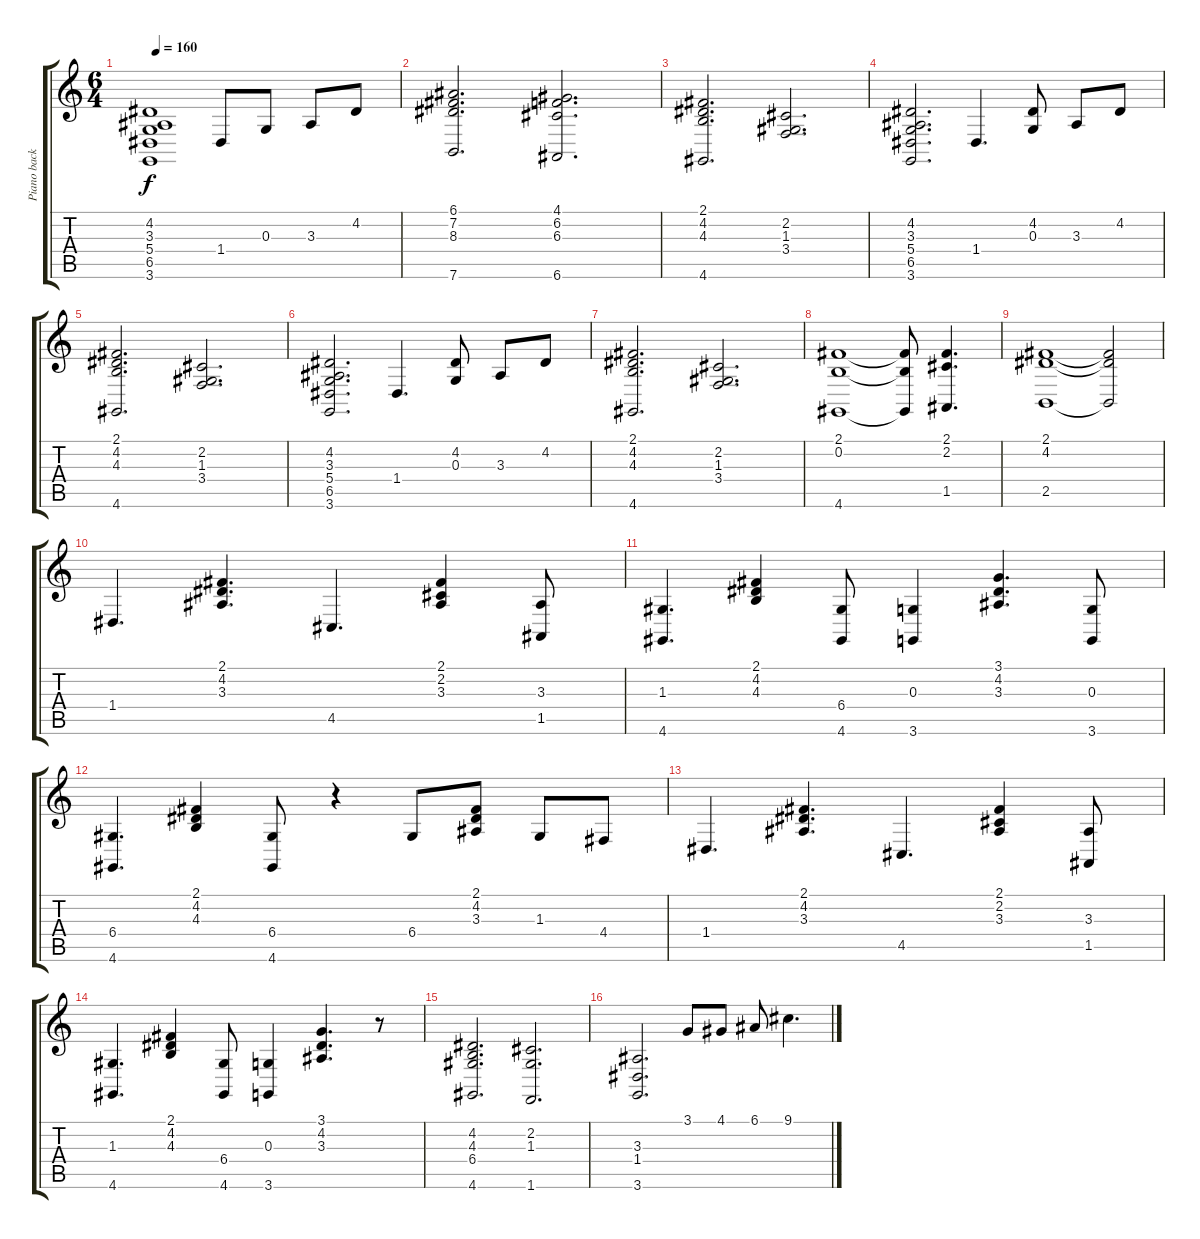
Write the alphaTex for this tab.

\track ("Piano back up" "Piano back") {instrument acousticgrandpiano}
\staff {score tabs}
\tuning (E4 B3 G3 D3 A2 E2) {hide}
\ts (6 4)
\tempo 160
\clef g2
\ks c
(4.2 3.3 5.4 6.5 3.6).1{dy f} 1.4.8 0.3.8 3.3.8 4.2.8 |
(6.1 7.2 8.3 7.6).2{d} (4.1 6.2 6.3 6.6).2{d} |
(2.1 4.2 4.3 4.6).2{d} (2.2 1.3 3.4).2{d} |
(4.2 3.3 5.4 6.5 3.6).2{d} 1.4.4{d} (4.2 0.3).8 3.3.8 4.2.8 |
(2.1 4.2 4.3 4.6).2{d} (2.2 1.3 3.4).2{d} |
(4.2 3.3 5.4 6.5 3.6).2{d} 1.4.4{d} (4.2 0.3).8 3.3.8 4.2.8 |
(2.1 4.2 4.3 4.6).2{d} (2.2 1.3 3.4).2{d} |
(2.1 0.2 4.6).1 (2.1{t} 0.2{t} 4.6{t}).8 (2.1 2.2 1.5).4{d} |
(2.1 4.2 2.5).1 (2.1{t} 4.2{t} 2.5{t}).2 |
1.4.4{d} (2.1 4.2 3.3).4{d} 4.5.4{d} (2.1 2.2 3.3).4 (3.3 1.5).8 |
(1.3 4.6).4{d} (2.1 4.2 4.3).4 (6.4 4.6).8 (0.3 3.6).4 (3.1 4.2 3.3).4{d} (0.3 3.6).8 |
(6.4 4.6).4{d} (2.1 4.2 4.3).4 (6.4 4.6).8 r.4 6.4.8 (2.1 4.2 3.3).8 1.3.8 4.4.8 |
1.4.4{d} (2.1 4.2 3.3).4{d} 4.5.4{d} (2.1 2.2 3.3).4 (3.3 1.5).8 |
(1.3 4.6).4{d} (2.1 4.2 4.3).4 (6.4 4.6).8 (0.3 3.6).4 (3.1 4.2 3.3).4{d} r.8 |
(4.2 4.3 6.4 4.6).2{d} (2.2 1.3 1.6).2{d} |
(3.3 1.4 3.6).2{d} 3.1.8 4.1.8 6.1.8 9.1.4{d}
